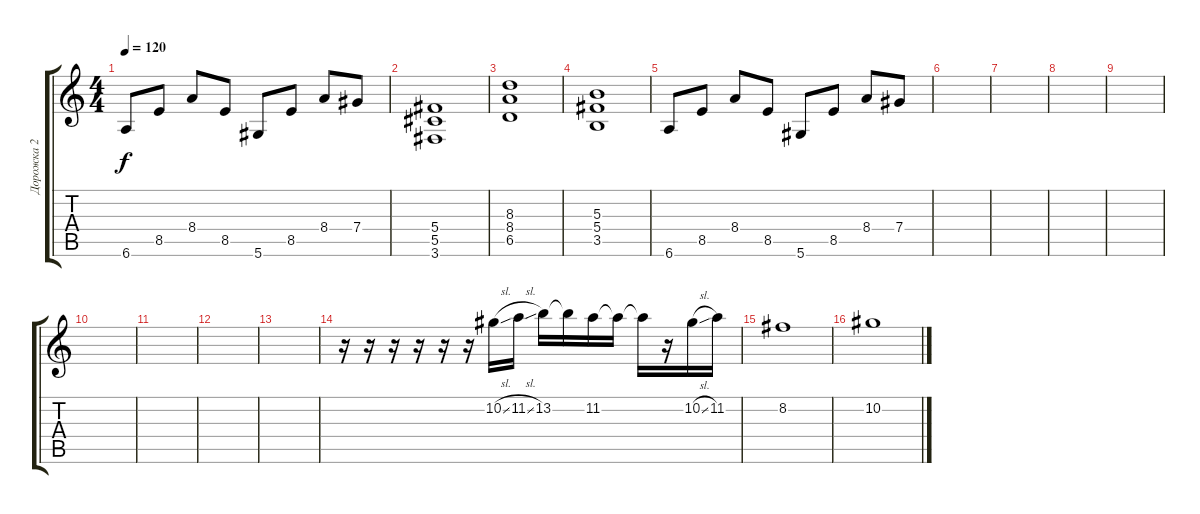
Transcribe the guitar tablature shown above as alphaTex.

\track ("Дорожка 2" "Дорожка 2") {instrument distortionguitar}
\staff {score tabs}
\tuning (Eb4 Bb3 Gb3 Db3 Ab2 Eb2) {hide}
\ts (4 4)
\tempo 120
\clef g2
\ks c
6.6.8{dy f} 8.5.8 8.4.8 8.5.8 5.6.8 8.5.8 8.4.8 7.4.8 |
(5.4 5.5 3.6).1 |
(8.3 8.4 6.5).1 |
(5.3 5.4 3.5).1 |
6.6.8 8.5.8 8.4.8 8.5.8 5.6.8 8.5.8 8.4.8 7.4.8 |
|
|
|
|
|
|
|
|
r.16{instrument acousticguitarsteel} r.16 r.16 r.16 r.16 r.16 10.2{sl}.16 11.2{sl}.16 13.2.16 13.2{t}.16 11.2.16 11.2{t}.16 11.2{t}.16 r.16 10.2{sl}.16 11.2.16 |
8.2.1 |
10.2.1
